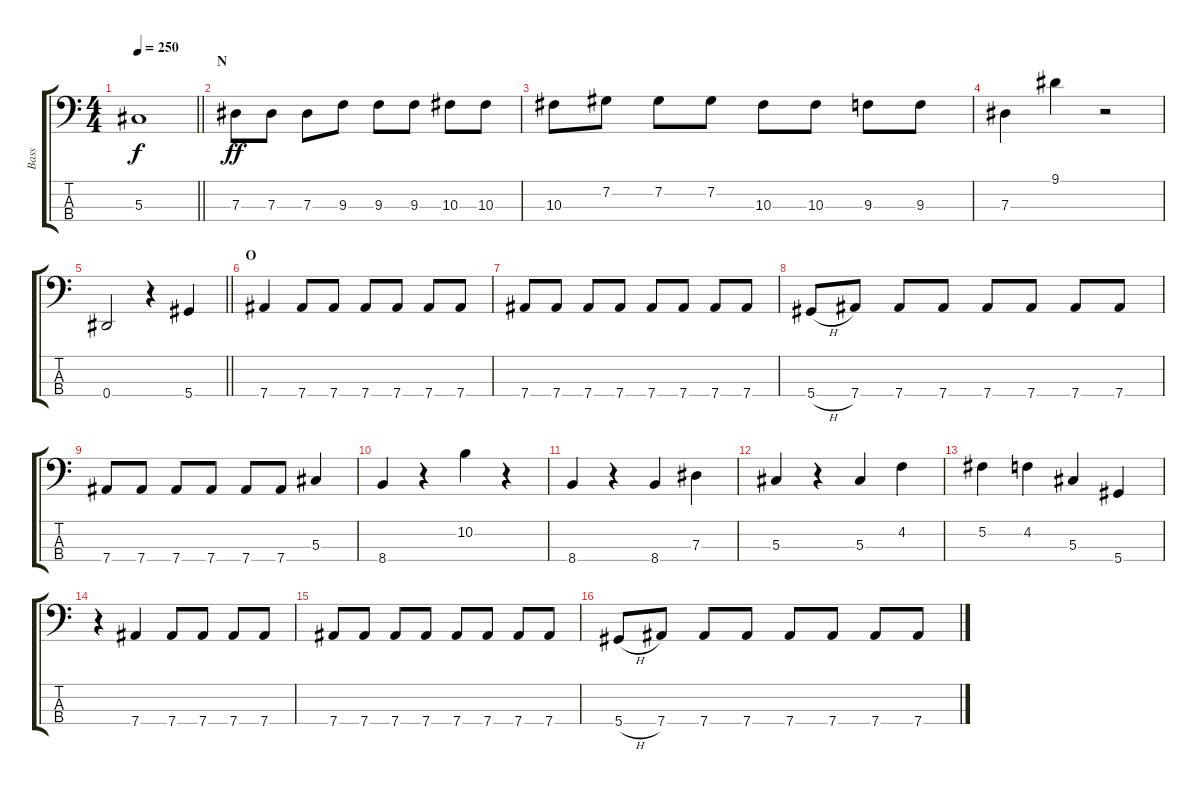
\track ("Bass" "Bass") {instrument electricbasspick}
\staff {score tabs}
\tuning (Gb2 Db2 Ab1 Eb1) {hide}
\ts (4 4)
\tempo 250
\clef f4
\barLineRight lightlight
\ks c
5.3{t}.1{dy f} |
\section ("" "N")
7.3.8{dy ff} 7.3.8 7.3.8 9.3.8 9.3.8 9.3.8 10.3.8 10.3.8 |
10.3.8 7.2.8 7.2.8 7.2.8 10.3.8 10.3.8 9.3.8 9.3.8 |
7.3.4 9.1.4 r.2 |
\barLineRight lightlight
0.4.2 r.4 5.4.4 |
\section ("" "O")
7.4.4 7.4.8 7.4.8 7.4.8 7.4.8 7.4.8 7.4.8 |
7.4.8 7.4.8 7.4.8 7.4.8 7.4.8 7.4.8 7.4.8 7.4.8 |
5.4{h}.8 7.4.8 7.4.8 7.4.8 7.4.8 7.4.8 7.4.8 7.4.8 |
7.4.8 7.4.8 7.4.8 7.4.8 7.4.8 7.4.8 5.3.4 |
8.4.4 r.4 10.2.4 r.4 |
8.4.4 r.4 8.4.4 7.3.4 |
5.3.4 r.4 5.3.4 4.2.4 |
5.2.4 4.2.4 5.3.4 5.4.4 |
r.4 7.4.4 7.4.8 7.4.8 7.4.8 7.4.8 |
7.4.8 7.4.8 7.4.8 7.4.8 7.4.8 7.4.8 7.4.8 7.4.8 |
5.4{h}.8 7.4.8 7.4.8 7.4.8 7.4.8 7.4.8 7.4.8 7.4.8
